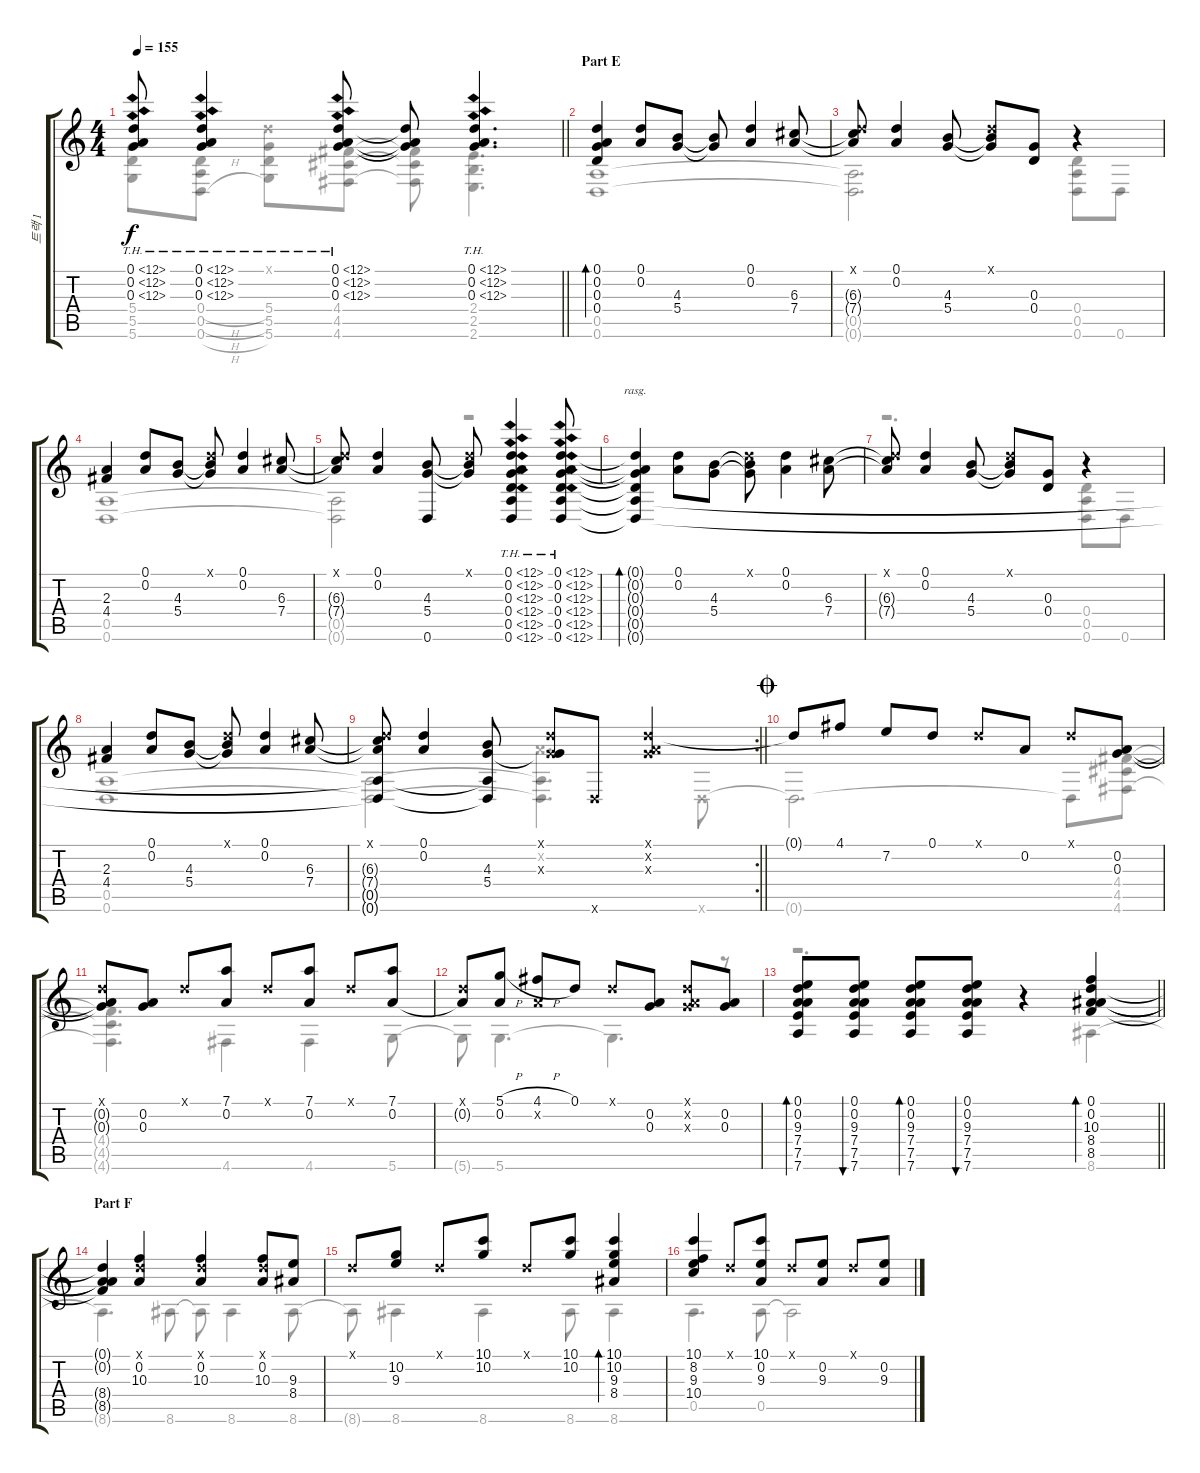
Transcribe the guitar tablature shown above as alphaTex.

\track ("트랙 1" "트랙 1") {instrument acousticguitarsteel}
\staff {score tabs}
\tuning (D4 A3 G3 D3 A2 D2) {hide}
\voice
\ts (4 4)
\tempo 155
\clef g2
\barLineRight lightlight
\ks c
(0.1{th 12} 0.2{th 12} 0.3{th 12}).8{dy f} (0.1{th 12} 0.2{th 12} 0.3{th 12}).4 (0.1{th 12} 0.2{th 12} 0.3{th 12}).8 (0.1{t} 0.2{t} 0.3{t}).8 (0.1{th 12} 0.2{th 12} 0.3{th 12}).4{d} |
\section ("" "Part E")
(0.1 0.2 0.3 0.4).4{bd 240} (0.1 0.2).8 (4.3 5.4).8 (4.3{t} 5.4{t}).8 (0.1 0.2).4 (6.3 7.4).8 |
(0.1{x} 6.3{t} 7.4{t}).8 (0.1 0.2).4 (4.3 5.4).8 (0.1{x} 4.3{t} 5.4{t}).8 (0.3 0.4).8 r.4 |
(2.3 4.4).4 (0.1 0.2).8 (4.3 5.4).8 (0.1{x} 4.3{t} 5.4{t}).8 (0.1 0.2).4 (6.3 7.4).8 |
(0.1{x} 6.3{t} 7.4{t}).8 (0.1 0.2).4 (4.3 5.4 0.6).8 (0.1{x} 4.3{t} 5.4{t}).8 (0.1{th 12} 0.2{th 12} 0.3{th 12} 0.4{th 12} 0.5{th 12} 0.6{th 12}).4 (0.1{th 12} 0.2{th 12} 0.3{th 12} 0.4{th 12} 0.5{th 12} 0.6{th 12}).8 |
(0.1{t} 0.2{t} 0.3{t} 0.4{t} 0.5{t} 0.6{t}).4{bd 120 rasg ii} (0.1 0.2).8 (4.3 5.4).8 (0.1{x} 4.3{t} 5.4{t}).8 (0.1 0.2).4 (6.3 7.4).8 |
(0.1{x} 6.3{t} 7.4{t}).8 (0.1 0.2).4 (4.3 5.4).8 (0.1{x} 4.3{t} 5.4{t}).8 (0.3 0.4).8 r.4 |
(2.3 4.4).4 (0.1 0.2).8 (4.3 5.4).8 (0.1{x} 4.3{t} 5.4{t}).8 (0.1 0.2).4 (6.3 7.4).8 |
\rc 2
\barLineRight lightlight
(0.1{x} 6.3{t} 7.4{t} 0.5{t} 0.6{t}).8 (0.1 0.2).4 (4.3 5.4 0.5{t} 0.6{t}).8 (0.1{x} 0.3{x} 5.4{t}).8 0.6{x}.8 (0.1{x} 0.2{x} 0.3{x}).4 |
\jump coda
0.1{t}.8 4.1.8 7.2.8 0.1.8 0.1{x}.8 0.2.8 0.1{x}.8 (0.2 0.3).8 |
(0.1{x} 0.2{t} 0.3{t}).8 (0.2 0.3).8 0.1{x}.8 (7.1 0.2).8 0.1{x}.8 (7.1 0.2).8 0.1{x}.8 (7.1 0.2).8 |
(0.1{x} 0.2{t}).8 (5.1{h} 0.2).8 (4.1{h} 0.2{x}).8 0.1.8 0.1{x}.8 (0.2 0.3).8 (0.1{x} 0.2{x} 0.3{x}).8 (0.2 0.3).8 |
\barLineRight lightlight
(0.1 0.2 9.3 7.4 7.5 7.6).8{bd 60} (0.1 0.2 9.3 7.4 7.5 7.6).8{bu 60} (0.1 0.2 9.3 7.4 7.5 7.6).8{bd 60} (0.1 0.2 9.3 7.4 7.5 7.6).8{bu 60} r.4 (0.1 0.2 10.3 8.4 8.5).4{bd 60} |
\section ("" "Part F")
(0.1{t} 0.2{t} 8.4{t} 8.5{t}).4 (0.1{x} 0.2 10.3).4 (0.1{x} 0.2 10.3).4 (0.1{x} 0.2 10.3).8 (9.3 8.4).8 |
0.1{x}.8 (10.2 9.3).8 0.1{x}.8 (10.1 10.2).8 0.1{x}.8 (10.1 10.2).8 (10.1 10.2 9.3 8.4).4{bd 60} |
(10.1 8.2 9.3 10.4).4 0.1{x}.8 (10.1 0.2 9.3).8 0.1{x}.8 (0.2 9.3).8 0.1{x}.8 (0.2 9.3).8
\voice
\clef g2
\ottava regular
\simile none
\barLineRight lightlight
\ks c
(5.4 5.5 5.6).8{dy f} (0.4{h} 0.5{h} 0.6{h}).8 (0.1{x} 5.4 5.5 5.6).8 (4.4 4.5 4.6).8 (4.4{t} 4.5{t} 4.6{t}).8 (2.4 2.5 2.6).4{d} |
(0.5 0.6).1 |
(0.5{t} 0.6{t}).2{d} (0.4 0.5 0.6).8 0.6.8 |
(0.5 0.6).1 |
(0.5{t} 0.6{t}).2 r.2 |
|
r.2{d} (0.4 0.5 0.6).8 0.6.8 |
(0.5 0.6).1 |
\barLineRight lightlight
(0.5{t} 0.6{t}).2 (0.2{x} 0.5{t} 0.6{t}).4{d} 0.6{x}.8 |
0.6{t}.2{d} 0.6{t}.8 (4.4 4.5 4.6).8 |
(4.4{t} 4.5{t} 4.6{t}).4{d} 4.6.4 4.6.4 5.6.8 |
5.6{t}.8 5.6.4{d} 5.6{t}.4{d} r.8 |
\barLineRight lightlight
r.2{d} 8.6.4 |
8.6{t}.4{d} 8.6.8 8.6{t}.8 8.6.4 8.6.8 |
8.6{t}.8 8.6.4 8.6.4 8.6.8 8.6.4 |
0.5.4{d} 0.5.8 0.5{t}.2
